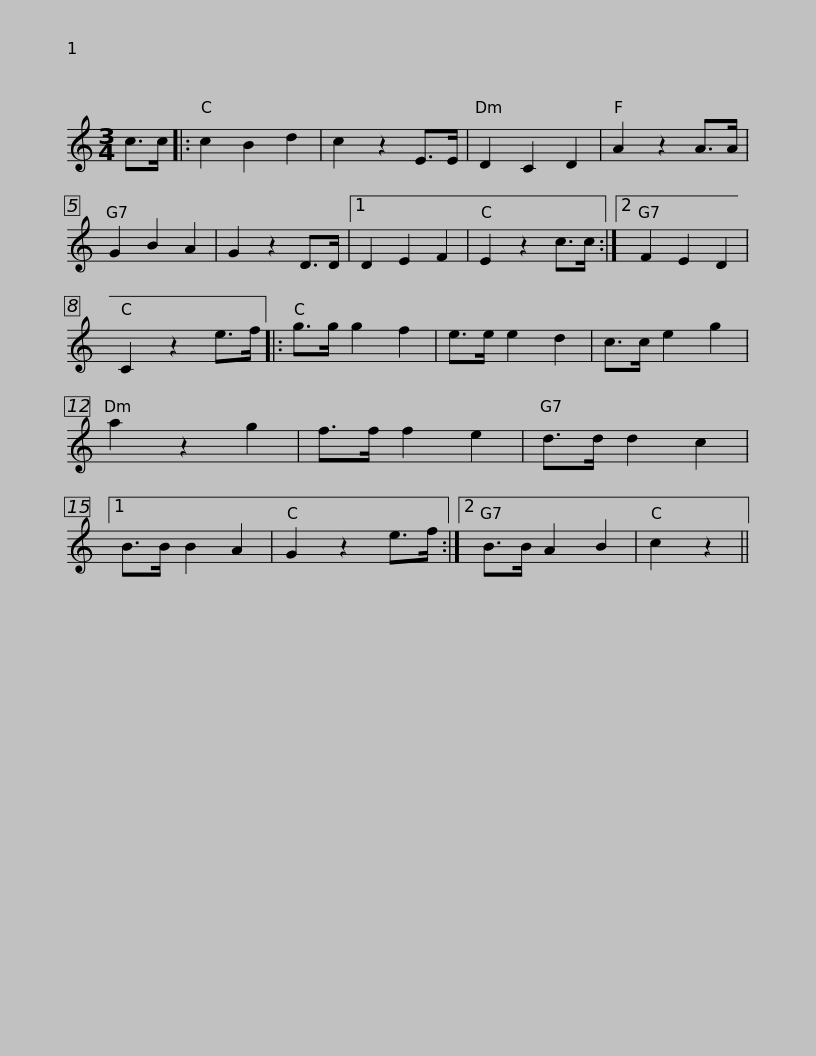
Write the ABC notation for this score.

X:1
L:1/8
M:3/4
I:linebreak $
K:C
V:1 treble
V:1
 c>c |: c2 B2 d2 | c2 z2 E>E | D2 C2 D2 | A2 z2 A>A | %5
 G2 B2 A2 | G2 z2 D>D |1 D2 E2 F2 | E2 z2 c>c :|2 F2 E2 D2 |$ %10
 C2 z2 e>f |: g>g g2 f2 | e>e e2 d2 | c>c e2 g2 | a2 z2 g2 | %15
 f>f f2 e2 | d>d d2 c2 |1 B>B B2 A2 | G2 z2 e>f :|2$ B>B A2 B2 | %20
 c2 z2 || %21
